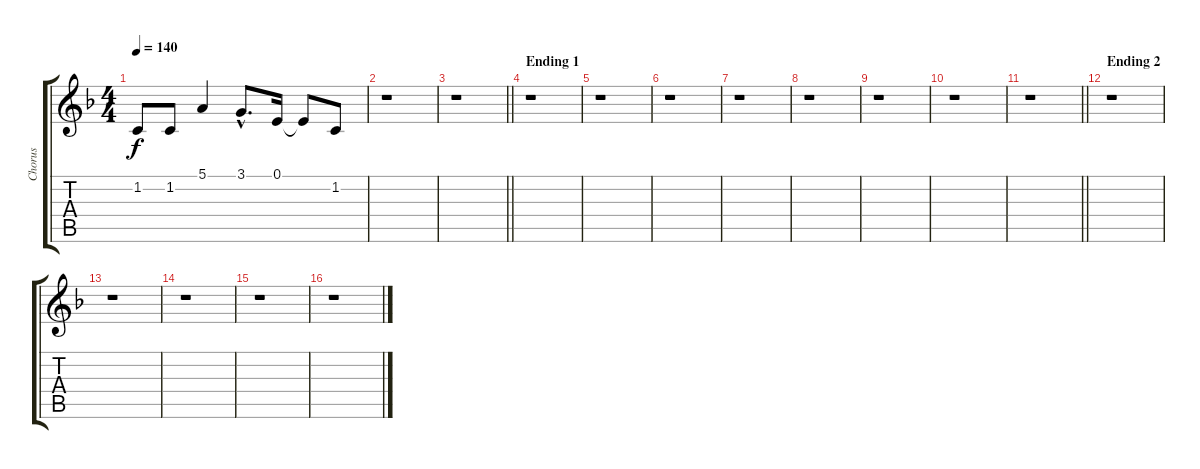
\track ("Chorus" "Chorus") {instrument sopranosax}
\staff {score tabs}
\tuning (E4 B3 G3 D3 A2 E2) {hide}
\ts (4 4)
\tempo 140
\clef g2
\ks f
1.2{t}.8{dy f} 1.2.8 5.1.4 3.1{hac}.8{d} 0.1.16 0.1{t}.8 1.2.8 |
r.1 |
\barLineRight lightlight
r.1 |
\section ("" "Ending 1")
r.1 |
r.1 |
r.1 |
r.1 |
r.1 |
r.1 |
r.1 |
\barLineRight lightlight
r.1 |
\section ("" "Ending 2")
r.1 |
r.1 |
r.1 |
r.1 |
r.1
